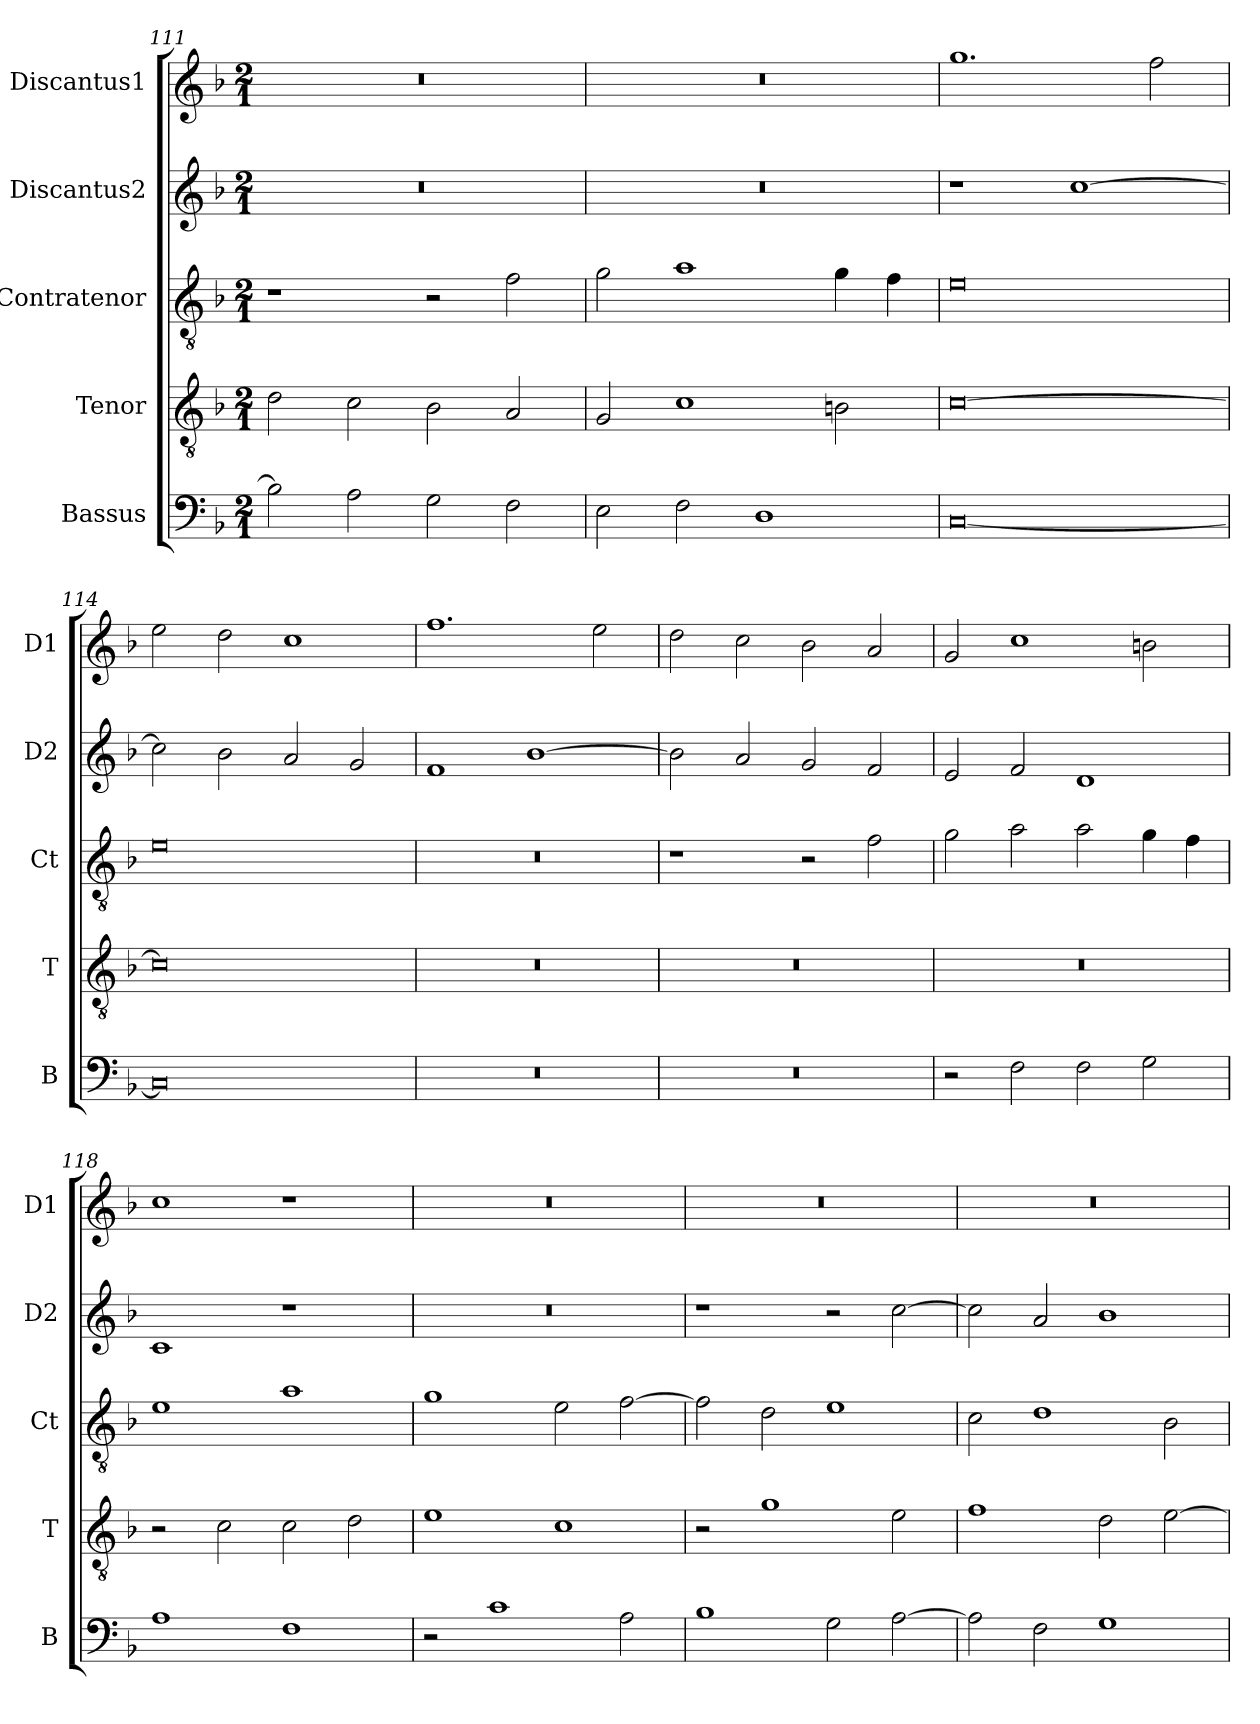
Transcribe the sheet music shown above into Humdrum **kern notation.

**kern	**kern	**kern	**kern	**kern
*part5	*part4	*part3	*part2	*part1
*staff5	*staff4	*staff3	*staff2	*staff1
*I"Bassus	*I"Tenor	*I"Contratenor	*I"Discantus2	*I"Discantus1
*I'B	*I'T	*I'Ct	*I'D2	*I'D1
*clefF4	*clefGv2	*clefGv2	*clefG2	*clefG2
*k[b-]	*k[b-]	*k[b-]	*k[b-]	*k[b-]
*M2/1	*M2/1	*M2/1	*M2/1	*M2/1
=111	=111	=111	=111	=111
2B-\]	2d\	1r	0r	0r
2A\	2c\	.	.	.
2G\	2B-\	2r	.	.
2F\	2A/	2f\	.	.
=112	=112	=112	=112	=112
2E\	2G/	2g\	0r	0r
2F\	1c	1a	.	.
1D	.	.	.	.
.	2Bn\	4g\	.	.
.	.	4f\	.	.
=113	=113	=113	=113	=113
[0C	[0c	0e	1r	1.gg
.	.	.	[1cc	.
.	.	.	.	2ff\
=114	=114	=114	=114	=114
0C]	0c]	0e	2cc\]	2ee\
.	.	.	2b-\	2dd\
.	.	.	2a/	1cc
.	.	.	2g/	.
=115	=115	=115	=115	=115
0r	0r	0r	1f	1.ff
.	.	.	[1b-	.
.	.	.	.	2ee\
=116	=116	=116	=116	=116
0r	0r	1r	2b-\]	2dd\
.	.	.	2a/	2cc\
.	.	2r	2g/	2b-\
.	.	2f\	2f/	2a/
=117	=117	=117	=117	=117
2r	0r	2g\	2e/	2g/
2F\	.	2a\	2f/	1cc
2F\	.	2a\	1d	.
2G\	.	4g\	.	2bn\
.	.	4f\	.	.
=118	=118	=118	=118	=118
1A	2r	1e	1c	1cc
.	2c\	.	.	.
1F	2c\	1a	1r	1r
.	2d\	.	.	.
=119	=119	=119	=119	=119
2r	1e	1g	0r	0r
1c	.	.	.	.
.	1c	2e\	.	.
2A\	.	[2f\	.	.
=120	=120	=120	=120	=120
1B-	2r	2f\]	1r	0r
.	1g	2d\	.	.
2G\	.	1e	2r	.
[2A\	2e\	.	[2cc\	.
=121	=121	=121	=121	=121
2A\]	1f	2c\	2cc\]	0r
2F\	.	1d	2a/	.
1G	2d\	.	1b-	.
.	[2e\	2B-\	.	.
=	=	=	=	=
*-	*-	*-	*-	*-
